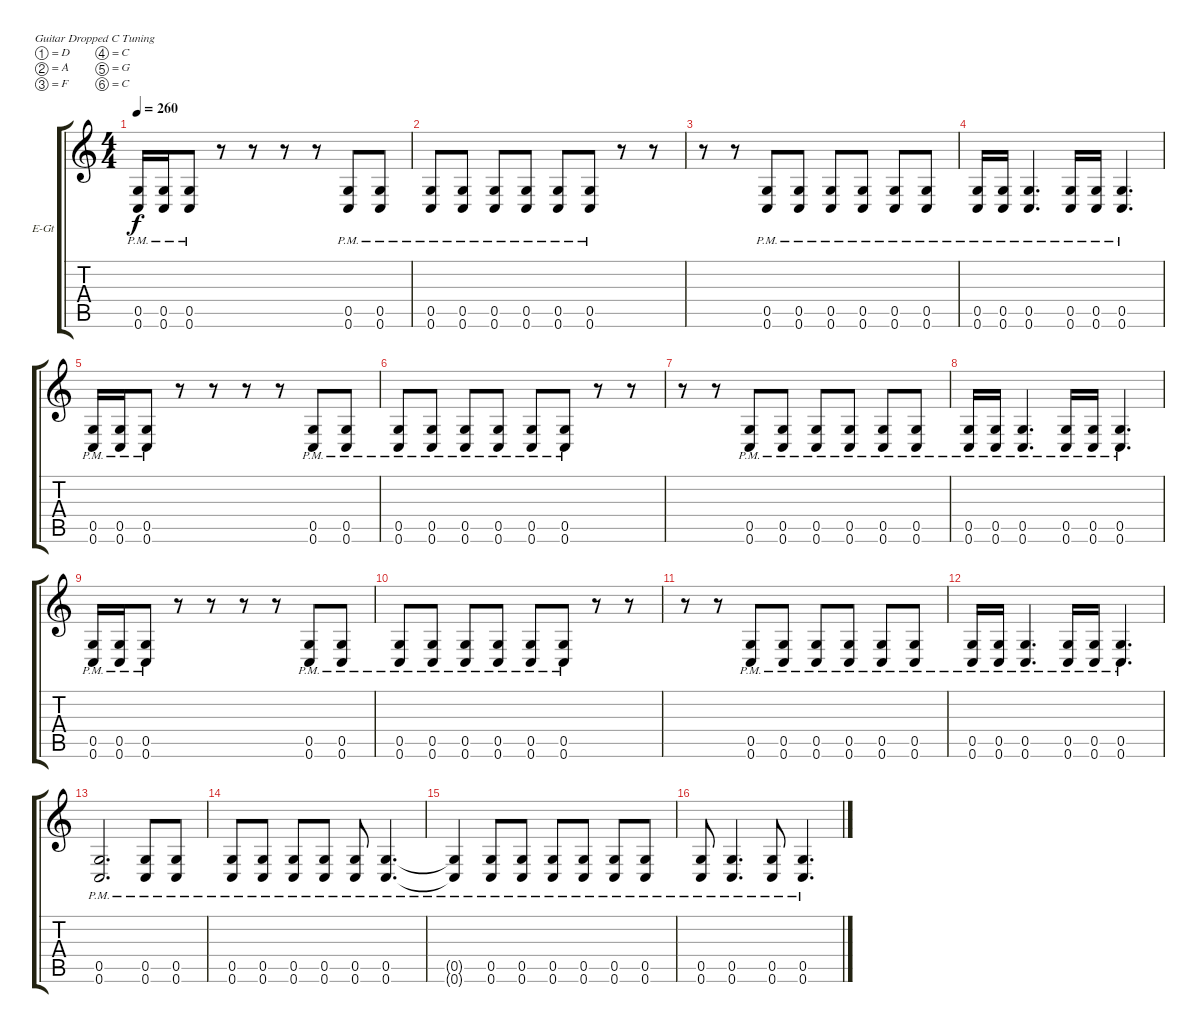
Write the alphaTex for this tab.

\bracketExtendMode groupsimilarinstruments
\firstSystemTrackNameOrientation horizontal
\otherSystemsTrackNameOrientation horizontal
\track ("Ernie" "E-Gt") {instrument distortionguitar}
\staff {score tabs}
\tuning (D4 A3 F3 C3 G2 C2)
\ts (4 4)
\tempo 260
\clef g2
\ks c
(0.5{pm} 0.6{pm}).16{dy f} (0.5{pm} 0.6{pm}).16 (0.5{pm} 0.6{pm}).8 r.8 r.8 r.8 r.8 (0.5{pm} 0.6{pm}).8 (0.5{pm} 0.6{pm}).8 |
(0.5{pm} 0.6{pm}).8 (0.5{pm} 0.6{pm}).8 (0.5{pm} 0.6{pm}).8 (0.5{pm} 0.6{pm}).8 (0.5{pm} 0.6{pm}).8 (0.5{pm} 0.6{pm}).8 r.8 r.8 |
r.8 r.8 (0.5{pm} 0.6{pm}).8 (0.5{pm} 0.6{pm}).8 (0.5{pm} 0.6{pm}).8 (0.5{pm} 0.6{pm}).8 (0.5{pm} 0.6{pm}).8 (0.5{pm} 0.6{pm}).8 |
(0.5{pm} 0.6{pm}).16 (0.5{pm} 0.6{pm}).16 (0.5{pm} 0.6{pm}).4{d} (0.5{pm} 0.6{pm}).16 (0.5{pm} 0.6{pm}).16 (0.5{pm} 0.6{pm}).4{d} |
(0.5{pm} 0.6{pm}).16 (0.5{pm} 0.6{pm}).16 (0.5{pm} 0.6{pm}).8 r.8 r.8 r.8 r.8 (0.5{pm} 0.6{pm}).8 (0.5{pm} 0.6{pm}).8 |
(0.5{pm} 0.6{pm}).8 (0.5{pm} 0.6{pm}).8 (0.5{pm} 0.6{pm}).8 (0.5{pm} 0.6{pm}).8 (0.5{pm} 0.6{pm}).8 (0.5{pm} 0.6{pm}).8 r.8 r.8 |
r.8 r.8 (0.5{pm} 0.6{pm}).8 (0.5{pm} 0.6{pm}).8 (0.5{pm} 0.6{pm}).8 (0.5{pm} 0.6{pm}).8 (0.5{pm} 0.6{pm}).8 (0.5{pm} 0.6{pm}).8 |
(0.5{pm} 0.6{pm}).16 (0.5{pm} 0.6{pm}).16 (0.5{pm} 0.6{pm}).4{d} (0.5{pm} 0.6{pm}).16 (0.5{pm} 0.6{pm}).16 (0.5{pm} 0.6{pm}).4{d} |
(0.5{pm} 0.6{pm}).16 (0.5{pm} 0.6{pm}).16 (0.5{pm} 0.6{pm}).8 r.8 r.8 r.8 r.8 (0.5{pm} 0.6{pm}).8 (0.5{pm} 0.6{pm}).8 |
(0.5{pm} 0.6{pm}).8 (0.5{pm} 0.6{pm}).8 (0.5{pm} 0.6{pm}).8 (0.5{pm} 0.6{pm}).8 (0.5{pm} 0.6{pm}).8 (0.5{pm} 0.6{pm}).8 r.8 r.8 |
r.8 r.8 (0.5{pm} 0.6{pm}).8 (0.5{pm} 0.6{pm}).8 (0.5{pm} 0.6{pm}).8 (0.5{pm} 0.6{pm}).8 (0.5{pm} 0.6{pm}).8 (0.5{pm} 0.6{pm}).8 |
(0.5{pm} 0.6{pm}).16 (0.5{pm} 0.6{pm}).16 (0.5{pm} 0.6{pm}).4{d} (0.5{pm} 0.6{pm}).16 (0.5{pm} 0.6{pm}).16 (0.5{pm} 0.6{pm}).4{d} |
(0.5{pm} 0.6{pm}).2{d} (0.5{pm} 0.6{pm}).8 (0.5{pm} 0.6{pm}).8 |
(0.5{pm} 0.6{pm}).8 (0.5{pm} 0.6{pm}).8 (0.5{pm} 0.6{pm}).8 (0.5{pm} 0.6{pm}).8 (0.5{pm} 0.6{pm}).8 (0.5{pm} 0.6{pm}).4{d} |
(0.5{pm t} 0.6{pm t}).4 (0.5{pm} 0.6{pm}).8 (0.5{pm} 0.6{pm}).8 (0.5{pm} 0.6{pm}).8 (0.5{pm} 0.6{pm}).8 (0.5{pm} 0.6{pm}).8 (0.5{pm} 0.6{pm}).8 |
(0.5{pm} 0.6{pm}).8 (0.5{pm} 0.6{pm}).4{d} (0.5{pm} 0.6{pm}).8 (0.5{pm} 0.6{pm}).4{d}
